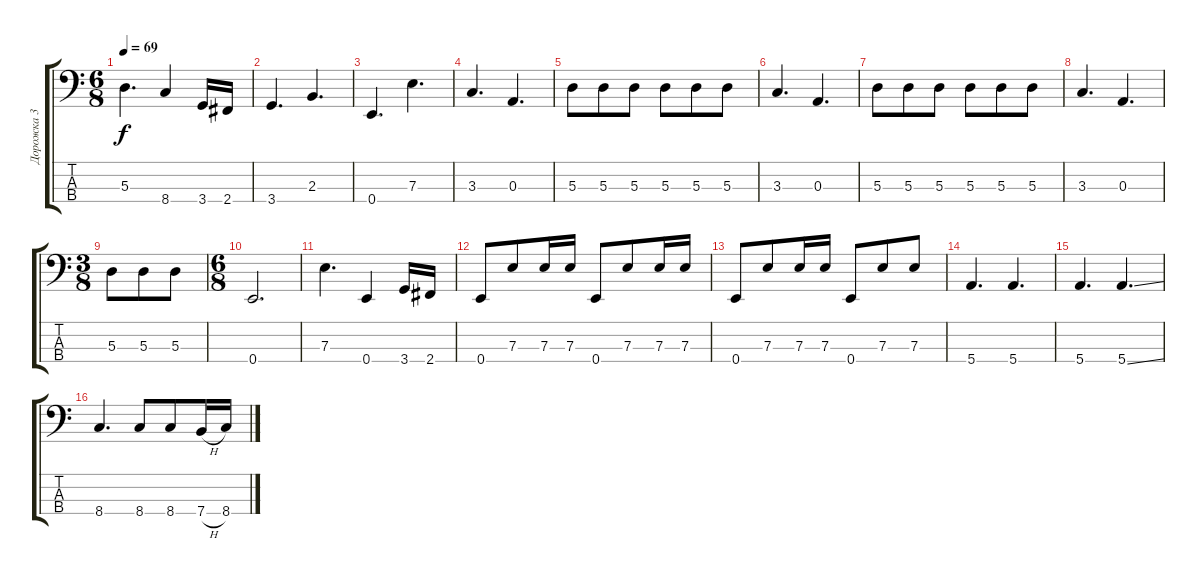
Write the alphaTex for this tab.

\track ("Дорожка 3" "Дорожка 3") {instrument electricbassfinger}
\staff {score tabs}
\tuning (G2 D2 A1 E1) {hide}
\ts (6 8)
\tempo 69
\clef f4
\ks c
5.3.4{d dy f} 8.4.4 3.4.16 2.4.16 |
3.4.4{d} 2.3.4{d} |
0.4.4{d} 7.3.4{d} |
3.3.4{d} 0.3.4{d} |
5.3.8 5.3.8 5.3.8 5.3.8 5.3.8 5.3.8 |
3.3.4{d} 0.3.4{d} |
5.3.8 5.3.8 5.3.8 5.3.8 5.3.8 5.3.8 |
3.3.4{d} 0.3.4{d} |
\ts (3 8)
5.3.8 5.3.8 5.3.8 |
\ts (6 8)
0.4.2{d} |
7.3.4{d} 0.4.4 3.4.16 2.4.16 |
0.4.8 7.3.8 7.3.16 7.3.16 0.4.8 7.3.8 7.3.16 7.3.16 |
0.4.8 7.3.8 7.3.16 7.3.16 0.4.8 7.3.8 7.3.8 |
5.4.4{d} 5.4.4{d} |
5.4.4{d} 5.4{ss}.4{d} |
8.4.4{d} 8.4.8 8.4.8 7.4{h}.16 8.4.16
